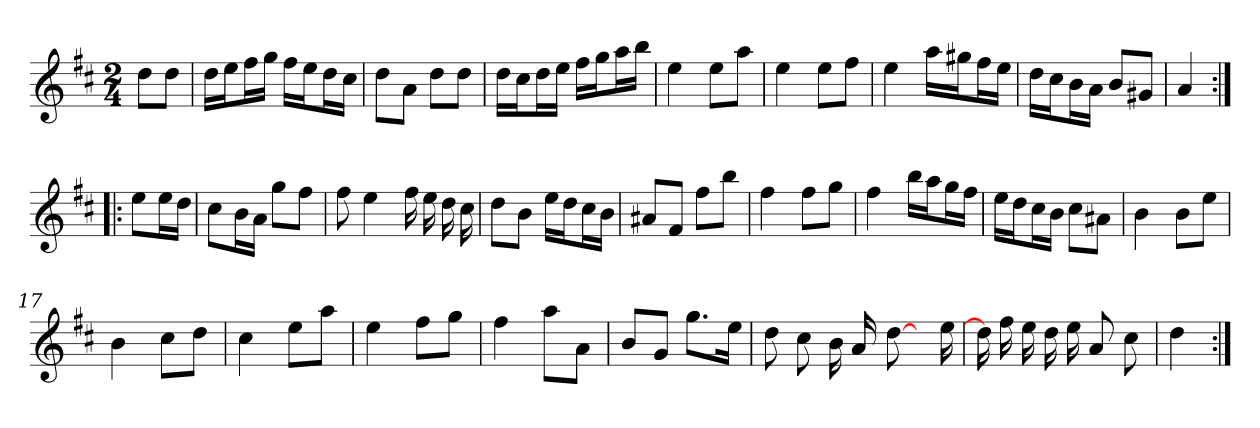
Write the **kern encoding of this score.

**kern
*part1
*staff1
*clefG2
*k[f#c#]
*D:
*M2/4
*MM120
=
8dd\L
8dd\J
=1
16dd\LL
16ee\J
16ff#\L
16gg\JJ
16ff#\LL
16ee\J
16dd\L
16cc#\JJ
=2
8dd\L
8a\J
8dd\L
8dd\J
=3
16dd\LL
16cc#\J
16dd\L
16ee\JJ
16ff#\LL
16gg\J
16aa\L
16bb\JJ
=4
4ee
8ee\L
8aa\J
=5
4ee
8ee\L
8ff#\J
=6
4ee
16aa\LL
16gg#X\J
16ff#\L
16ee\JJ
=7
16dd\LL
16cc#\J
16b\L
16a\JJ
8b/L
8g#X/J
=8
4a
=:|!|:
8ee\L
16ee\L
16dd\JJ
=9
8cc#\L
16b\L
16a\JJ
8gg\L
8ff#\J
=10
8ff#
4ee
16ff#
16ee
16dd
16cc#
=11
8dd\L
8b\J
16ee\LL
16dd\J
16cc#\L
16b\JJ
=12
8a#X/L
8f#/J
8ff#\L
8bb\J
=13
4ff#
8ff#\L
8gg\J
=14
4ff#
16bb\LL
16aa\J
16gg\L
16ff#\JJ
=15
16ee\LL
16dd\J
16cc#\L
16b\JJ
8cc#\L
8a#X\J
=16
4b
8b\L
8ee\J
=17
4b
8cc#\L
8dd\J
=18
4cc#
8ee\L
8aa\J
=19
4ee
8ff#\L
8gg\J
=20
4ff#
8aa\L
8a\J
=21
8b/L
8g/J
8.gg\L
16ee\Jk
=22
8dd
8cc#
16b
16a
[8dd
16ryy
16ee
=23
16dd]
16ff#
16ee
16dd
16ee
8a
8cc#
=24
4dd
=:|!
*-
